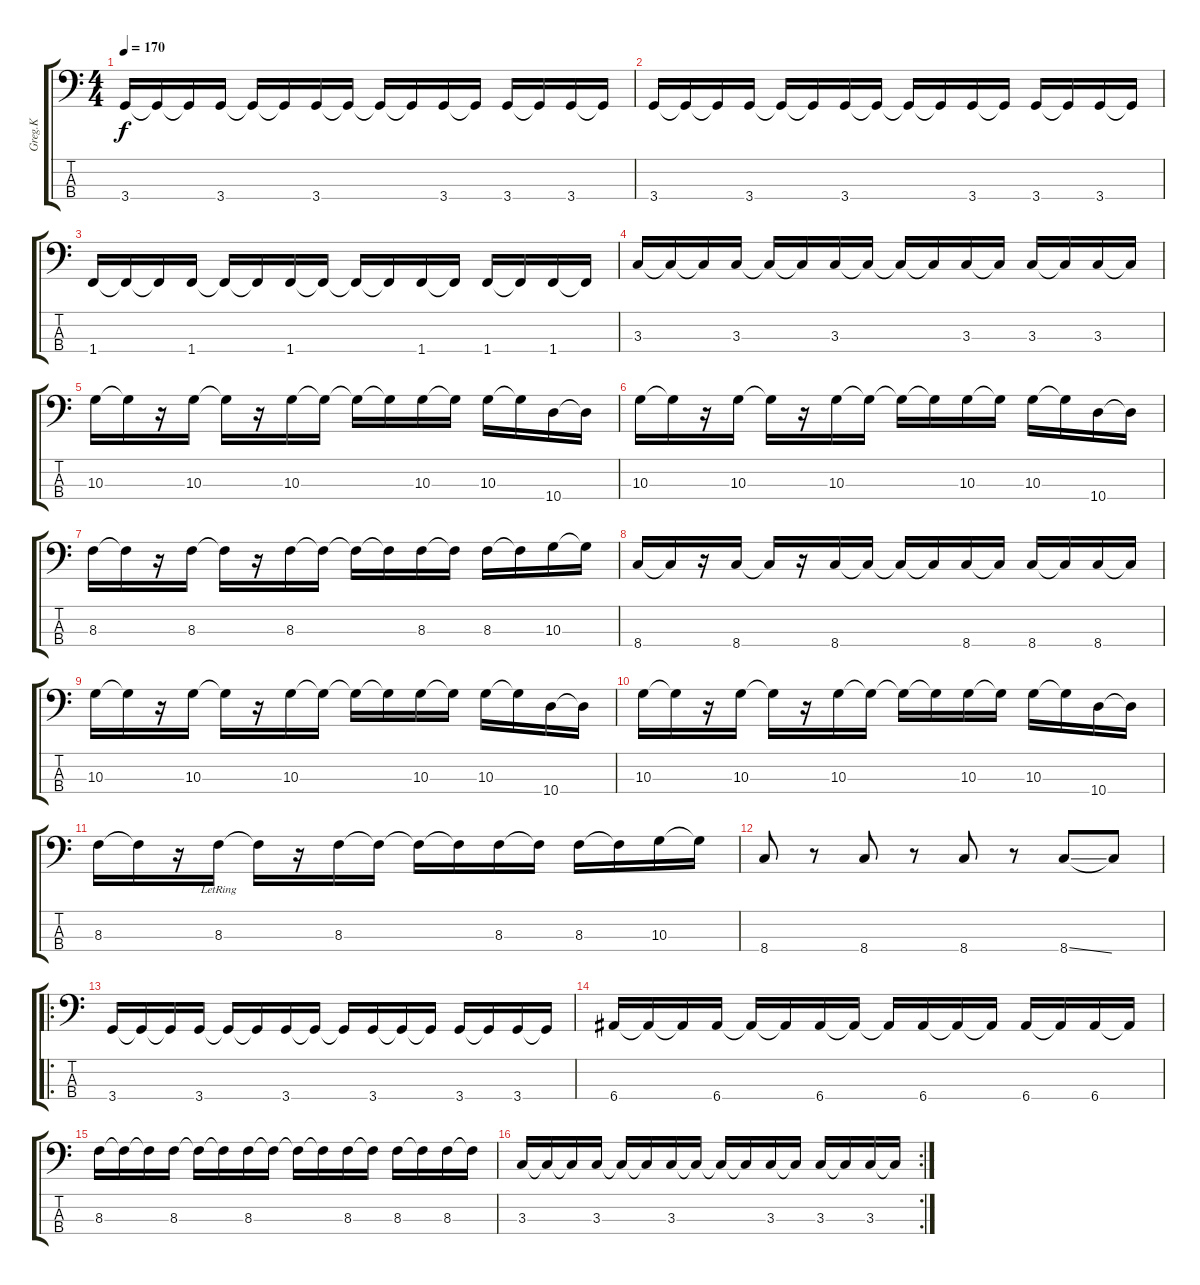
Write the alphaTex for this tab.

\track ("Greg.K" "Greg.K") {instrument electricbasspick}
\staff {score tabs}
\tuning (G2 D2 A1 E1) {hide}
\ts (4 4)
\tempo 170
\clef f4
\ks c
3.4.16{dy f} 3.4{t}.16 3.4{t}.16 3.4.16 3.4{t}.16 3.4{t}.16 3.4.16 3.4{t}.16 3.4{t}.16 3.4{t}.16 3.4.16 3.4{t}.16 3.4.16 3.4{t}.16 3.4.16 3.4{t}.16 |
3.4.16 3.4{t}.16 3.4{t}.16 3.4.16 3.4{t}.16 3.4{t}.16 3.4.16 3.4{t}.16 3.4{t}.16 3.4{t}.16 3.4.16 3.4{t}.16 3.4.16 3.4{t}.16 3.4.16 3.4{t}.16 |
1.4.16 1.4{t}.16 1.4{t}.16 1.4.16 1.4{t}.16 1.4{t}.16 1.4.16 1.4{t}.16 1.4{t}.16 1.4{t}.16 1.4.16 1.4{t}.16 1.4.16 1.4{t}.16 1.4.16 1.4{t}.16 |
3.3.16 3.3{t}.16 3.3{t}.16 3.3.16 3.3{t}.16 3.3{t}.16 3.3.16 3.3{t}.16 3.3{t}.16 3.3{t}.16 3.3.16 3.3{t}.16 3.3.16 3.3{t}.16 3.3.16 3.3{t}.16 |
10.3.16 10.3{t}.16 r.16 10.3.16 10.3{t}.16 r.16 10.3.16 10.3{t}.16 10.3{t}.16 10.3{t}.16 10.3.16 10.3{t}.16 10.3.16 10.3{t}.16 10.4.16 10.4{t}.16 |
10.3.16 10.3{t}.16 r.16 10.3.16 10.3{t}.16 r.16 10.3.16 10.3{t}.16 10.3{t}.16 10.3{t}.16 10.3.16 10.3{t}.16 10.3.16 10.3{t}.16 10.4.16 10.4{t}.16 |
8.3.16 8.3{t}.16 r.16 8.3.16 8.3{t}.16 r.16 8.3.16 8.3{t}.16 8.3{t}.16 8.3{t}.16 8.3.16 8.3{t}.16 8.3.16 8.3{t}.16 10.3.16 10.3{t}.16 |
8.4.16 8.4{t}.16 r.16 8.4.16 8.4{t}.16 r.16 8.4.16 8.4{t}.16 8.4{t}.16 8.4{t}.16 8.4.16 8.4{t}.16 8.4.16 8.4{t}.16 8.4.16 8.4{t}.16 |
10.3.16 10.3{t}.16 r.16 10.3.16 10.3{t}.16 r.16 10.3.16 10.3{t}.16 10.3{t}.16 10.3{t}.16 10.3.16 10.3{t}.16 10.3.16 10.3{t}.16 10.4.16 10.4{t}.16 |
10.3.16 10.3{t}.16 r.16 10.3.16 10.3{t}.16 r.16 10.3.16 10.3{t}.16 10.3{t}.16 10.3{t}.16 10.3.16 10.3{t}.16 10.3.16 10.3{t}.16 10.4.16 10.4{t}.16 |
8.3.16 8.3{t}.16 r.16 8.3{lr}.16 8.3{t}.16 r.16 8.3.16 8.3{t}.16 8.3{t}.16 8.3{t}.16 8.3.16 8.3{t}.16 8.3.16 8.3{t}.16 10.3.16 10.3{t}.16 |
8.4.8 r.8 8.4.8 r.8 8.4.8 r.8 8.4{ss}.8 8.4{t}.8 |
\ro
3.4.16 3.4{t}.16 3.4{t}.16 3.4.16 3.4{t}.16 3.4{t}.16 3.4.16 3.4{t}.16 3.4{t}.16 3.4.16 3.4{t}.16 3.4{t}.16 3.4.16 3.4{t}.16 3.4.16 3.4{t}.16 |
6.4.16 6.4{t}.16 6.4{t}.16 6.4.16 6.4{t}.16 6.4{t}.16 6.4.16 6.4{t}.16 6.4{t}.16 6.4.16 6.4{t}.16 6.4{t}.16 6.4.16 6.4{t}.16 6.4.16 6.4{t}.16 |
8.3.16 8.3{t}.16 8.3{t}.16 8.3.16 8.3{t}.16 8.3{t}.16 8.3.16 8.3{t}.16 8.3{t}.16 8.3{t}.16 8.3.16 8.3{t}.16 8.3.16 8.3{t}.16 8.3.16 8.3{t}.16 |
\rc 2
3.3.16 3.3{t}.16 3.3{t}.16 3.3.16 3.3{t}.16 3.3{t}.16 3.3.16 3.3{t}.16 3.3{t}.16 3.3{t}.16 3.3.16 3.3{t}.16 3.3.16 3.3{t}.16 3.3.16 3.3{t}.16
